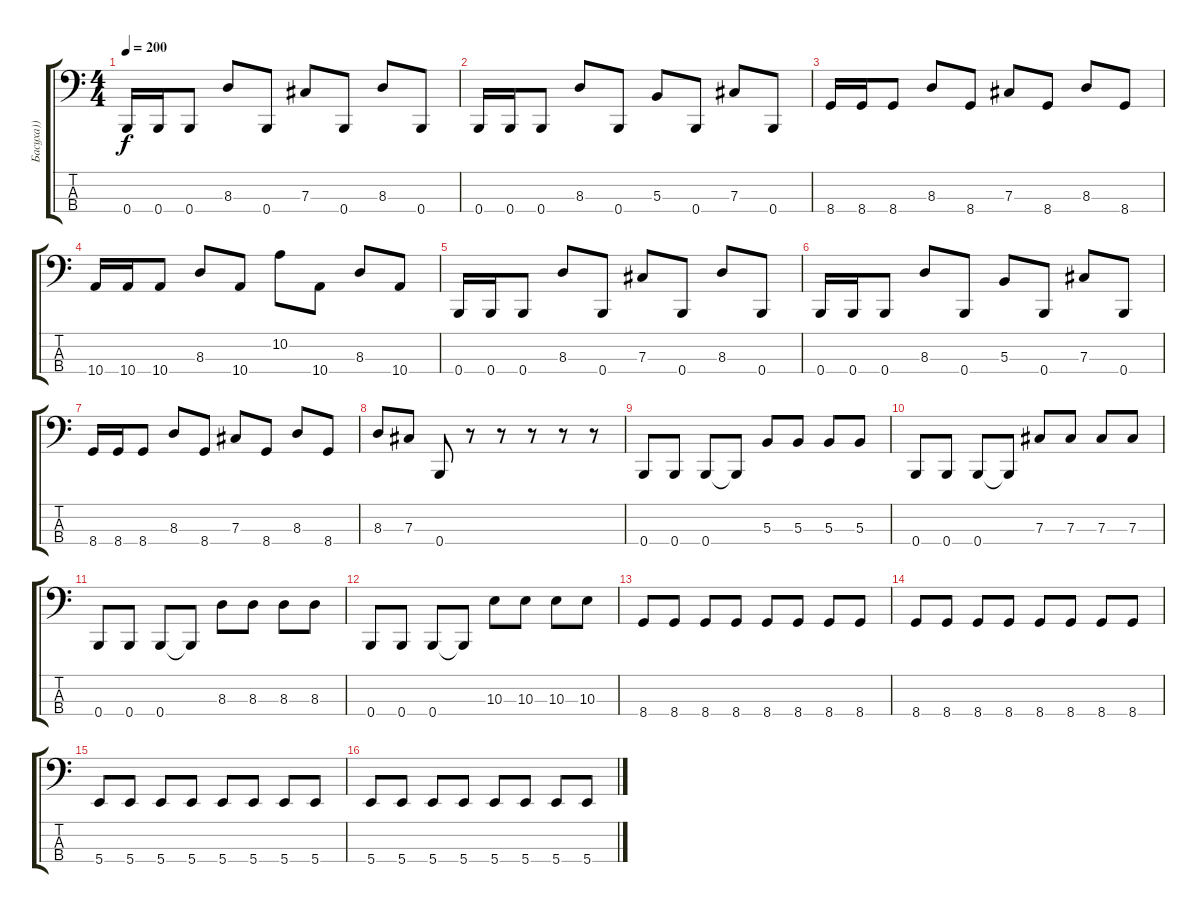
\track ("Басуха))" "Басуха))") {instrument electricbasspick}
\staff {score tabs}
\tuning (E2 B1 Gb1 B0) {hide}
\ts (4 4)
\tempo 200
\clef f4
\ks c
0.4.16{dy f} 0.4.16 0.4.8 8.3.8 0.4.8 7.3.8 0.4.8 8.3.8 0.4.8 |
0.4.16 0.4.16 0.4.8 8.3.8 0.4.8 5.3.8 0.4.8 7.3.8 0.4.8 |
8.4.16 8.4.16 8.4.8 8.3.8 8.4.8 7.3.8 8.4.8 8.3.8 8.4.8 |
10.4.16 10.4.16 10.4.8 8.3.8 10.4.8 10.2.8 10.4.8 8.3.8 10.4.8 |
0.4.16 0.4.16 0.4.8 8.3.8 0.4.8 7.3.8 0.4.8 8.3.8 0.4.8 |
0.4.16 0.4.16 0.4.8 8.3.8 0.4.8 5.3.8 0.4.8 7.3.8 0.4.8 |
8.4.16 8.4.16 8.4.8 8.3.8 8.4.8 7.3.8 8.4.8 8.3.8 8.4.8 |
8.3.8 7.3.8 0.4.8 r.8 r.8 r.8 r.8 r.8 |
0.4.8 0.4.8 0.4.8 0.4{t}.8 5.3.8 5.3.8 5.3.8 5.3.8 |
0.4.8 0.4.8 0.4.8 0.4{t}.8 7.3.8 7.3.8 7.3.8 7.3.8 |
0.4.8 0.4.8 0.4.8 0.4{t}.8 8.3.8 8.3.8 8.3.8 8.3.8 |
0.4.8 0.4.8 0.4.8 0.4{t}.8 10.3.8 10.3.8 10.3.8 10.3.8 |
8.4.8 8.4.8 8.4.8 8.4.8 8.4.8 8.4.8 8.4.8 8.4.8 |
8.4.8 8.4.8 8.4.8 8.4.8 8.4.8 8.4.8 8.4.8 8.4.8 |
5.4.8 5.4.8 5.4.8 5.4.8 5.4.8 5.4.8 5.4.8 5.4.8 |
5.4.8 5.4.8 5.4.8 5.4.8 5.4.8 5.4.8 5.4.8 5.4.8
